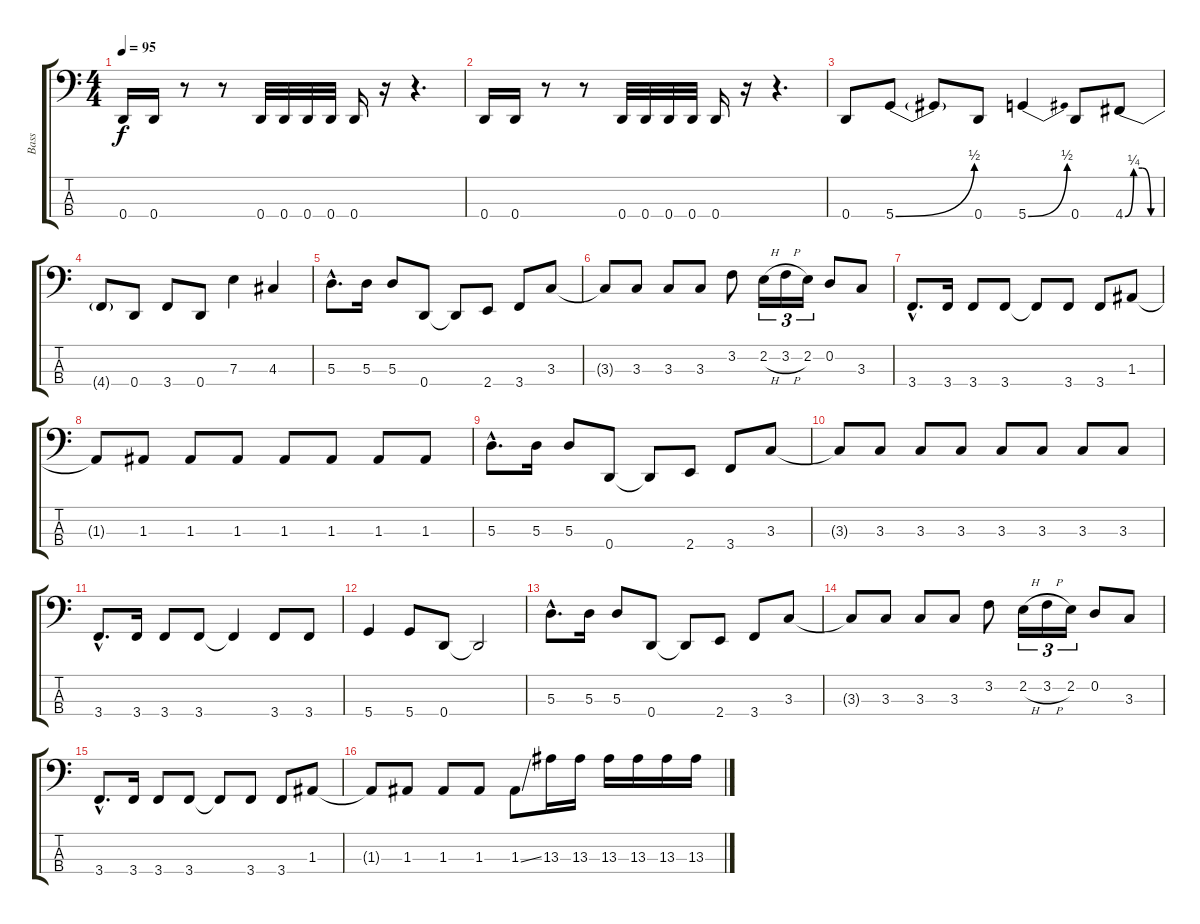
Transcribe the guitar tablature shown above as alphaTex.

\track ("Bass" "Bass") {instrument electricbasspick}
\staff {score tabs}
\tuning (G2 D2 A1 D1) {hide}
\ts (4 4)
\tempo 95
\clef f4
\ks c
0.4.16{dy f} 0.4.16 r.8 r.8 0.4.32 0.4.32 0.4.32 0.4.32 0.4.16 r.16 r.4{d} |
0.4.16 0.4.16 r.8 r.8 0.4.32 0.4.32 0.4.32 0.4.32 0.4.16 r.16 r.4{d} |
0.4.8 5.4{be (bend 0 0 60 2)}.8 5.4{t}.8 0.4.8 5.4{be (bend 0 0 60 2)}.4 0.4.8 4.4{be (custom 0 0 15 1 30 1 45 0 60 0)}.8 |
4.4{t}.8 0.4.8 3.4.8 0.4.8 7.3.4 4.3.4 |
5.3{hac}.8{d} 5.3.16 5.3.8 0.4.8 0.4{t}.8 2.4.8 3.4.8 3.3.8 |
3.3{t}.8 3.3.8 3.3.8 3.3.8 3.2.8 2.2{h}.16{tu (3 2)} 3.2{h}.16{tu (3 2)} 2.2.16{tu (3 2)} 0.2.8 3.3.8 |
3.4{hac}.8{d} 3.4.16 3.4.8 3.4.8 3.4{t}.8 3.4.8 3.4.8 1.3.8 |
1.3{t}.8 1.3.8 1.3.8 1.3.8 1.3.8 1.3.8 1.3.8 1.3.8 |
5.3{hac}.8{d} 5.3.16 5.3.8 0.4.8 0.4{t}.8 2.4.8 3.4.8 3.3.8 |
3.3{t}.8 3.3.8 3.3.8 3.3.8 3.3.8 3.3.8 3.3.8 3.3.8 |
3.4{hac}.8{d} 3.4.16 3.4.8 3.4.8 3.4{t}.4 3.4.8 3.4.8 |
5.4.4 5.4.8 0.4.8 0.4{t}.2 |
5.3{hac}.8{d} 5.3.16 5.3.8 0.4.8 0.4{t}.8 2.4.8 3.4.8 3.3.8 |
3.3{t}.8 3.3.8 3.3.8 3.3.8 3.2.8 2.2{h}.16{tu (3 2)} 3.2{h}.16{tu (3 2)} 2.2.16{tu (3 2)} 0.2.8 3.3.8 |
3.4{hac}.8{d} 3.4.16 3.4.8 3.4.8 3.4{t}.8 3.4.8 3.4.8 1.3.8 |
1.3{t}.8 1.3.8 1.3.8 1.3.8 1.3{ss}.8 13.3.16 13.3.16 13.3.16 13.3.16 13.3.16 13.3.16
